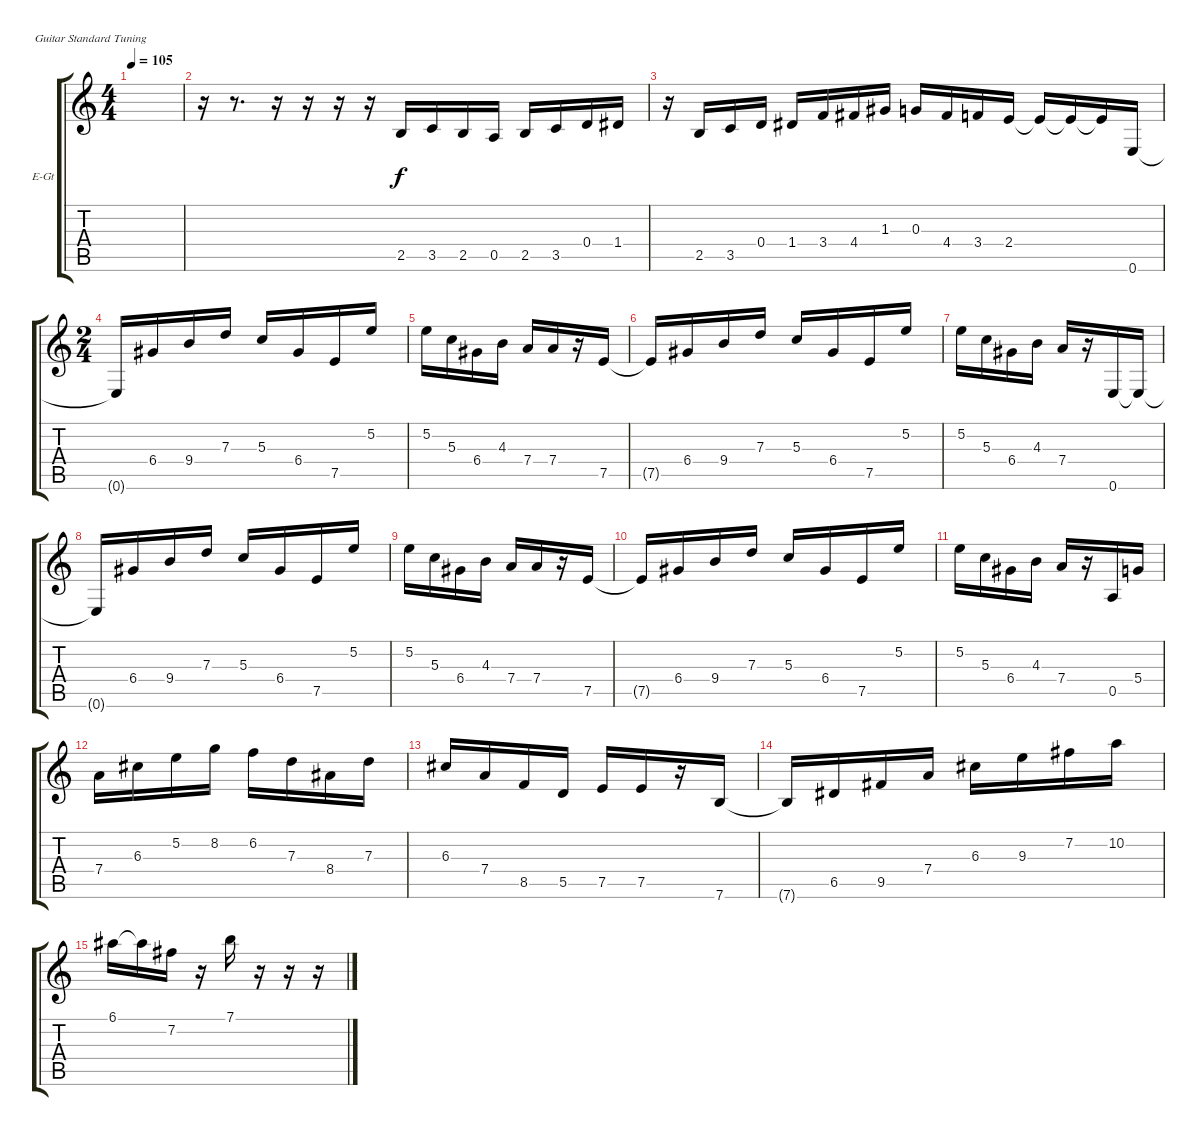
\defaultSystemsLayout 4
\bracketExtendMode groupsimilarinstruments
\firstSystemTrackNameOrientation horizontal
\otherSystemsTrackNameOrientation horizontal
\track ("Al Di Clean" "E-Gt") {instrument electricguitarclean}
\staff {score tabs}
\tuning (E4 B3 G3 D3 A2 E2)
\ts (4 4)
\tempo 105
\clef g2
\ks c
|
r.16 r.8{d} r.16 r.16 r.16 r.16 2.5.16 3.5.16 2.5.16 0.5.16 2.5.16 3.5.16 0.4.16 1.4.16 |
r.16 2.5.16 3.5.16 0.4.16 1.4.16 3.4.16 4.4.16 1.3.16 0.3.16 4.4.16 3.4.16 2.4.16 2.4{t}.16 2.4{t}.16 2.4{t}.16 0.6.16 |
\ts (2 4)
0.6{t}.16 6.4.16 9.4.16 7.3.16 5.3.16 6.4.16 7.5.16 5.2.16 |
5.2.16 5.3.16 6.4.16 4.3.16 7.4.16 7.4.16 r.16 7.5.16 |
7.5{t}.16 6.4.16 9.4.16 7.3.16 5.3.16 6.4.16 7.5.16 5.2.16 |
5.2.16 5.3.16 6.4.16 4.3.16 7.4.16 r.16 0.6.16 0.6{t}.16 |
0.6{t}.16 6.4.16 9.4.16 7.3.16 5.3.16 6.4.16 7.5.16 5.2.16 |
5.2.16 5.3.16 6.4.16 4.3.16 7.4.16 7.4.16 r.16 7.5.16 |
7.5{t}.16 6.4.16 9.4.16 7.3.16 5.3.16 6.4.16 7.5.16 5.2.16 |
5.2.16 5.3.16 6.4.16 4.3.16 7.4.16 r.16 0.5.16 5.4.16 |
7.4.16 6.3.16 5.2.16 8.2.16 6.2.16 7.3.16 8.4.16 7.3.16 |
6.3.16 7.4.16 8.5.16 5.5.16 7.5.16 7.5.16 r.16 7.6.16 |
7.6{t}.16 6.5.16 9.5.16 7.4.16 6.3.16 9.3.16 7.2.16 10.2.16 |
6.1.16 6.1{t}.16 7.2.16 r.16 7.1.16 r.16 r.16 r.16
